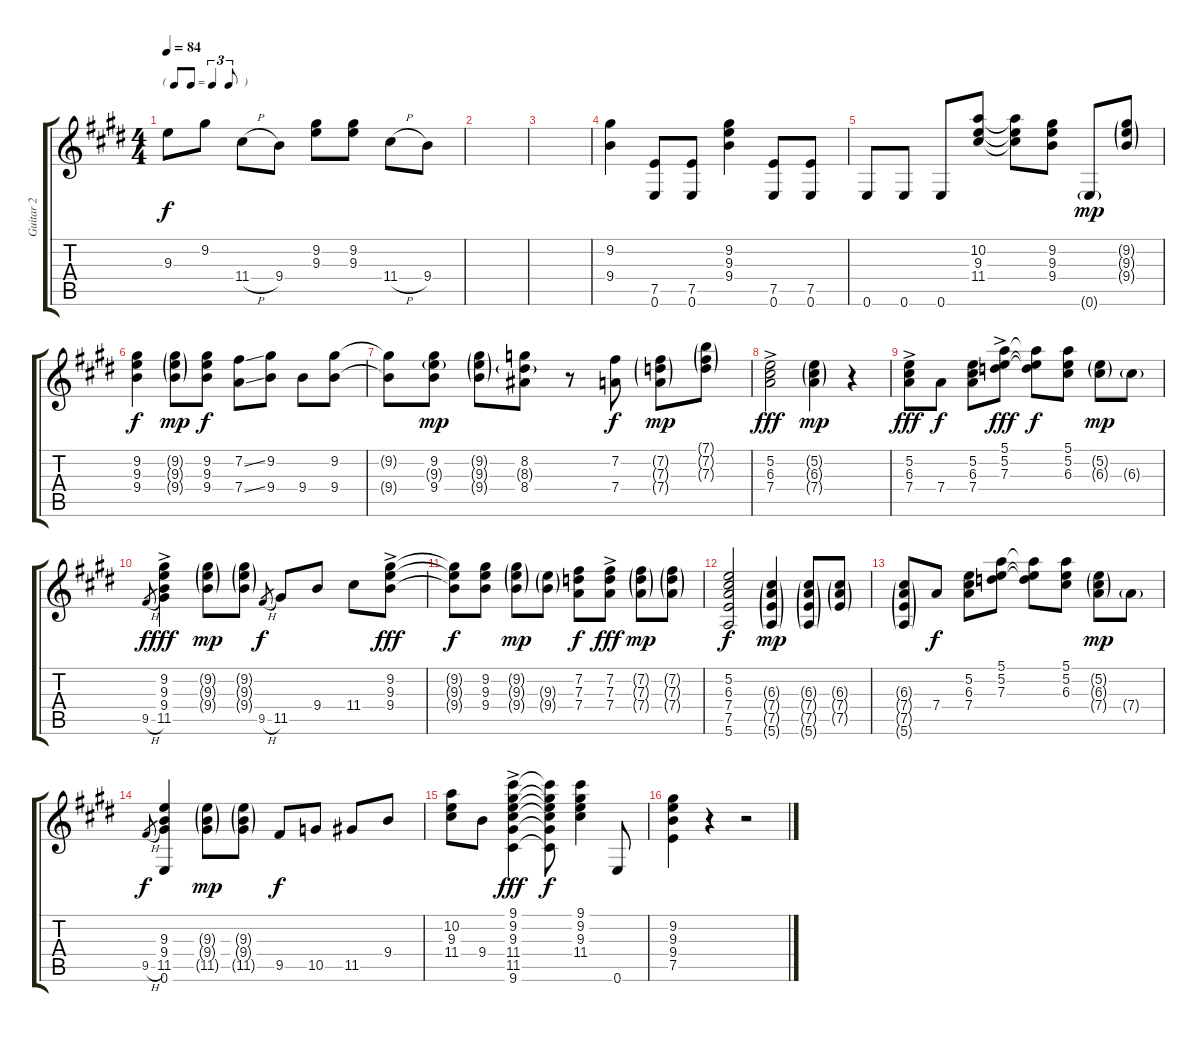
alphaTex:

\track ("Guitar 2" "Guitar 2") {instrument acousticguitarnylon}
\staff {score tabs}
\tuning (E4 B3 G3 D3 A2 E2) {hide}
\ts (4 4)
\tf triplet8th
\tempo 84
\clef g2
\ks e
9.3.8{dy f} 9.2.8 11.4{h}.8 9.4.8 (9.2 9.3).8 (9.2 9.3).8 11.4{h}.8 9.4.8 |
|
|
(9.2 9.4).4 (7.5 0.6).8 (7.5 0.6).8 (9.2 9.3 9.4).4 (7.5 0.6).8 (7.5 0.6).8 |
0.6.8 0.6.8 0.6.8 (10.2 9.3 11.4).8 (10.2{t} 9.3{t} 11.4{t}).8 (9.2 9.3 9.4).8 0.6{g}.8{dy mp} (9.2{g} 9.3{g} 9.4{g}).8 |
(9.2 9.3 9.4).4{dy f} (9.2{g} 9.3{g} 9.4{g}).8{dy mp} (9.2 9.3 9.4).8{dy f} (7.2{ss} 7.4{ss}).8 (9.2 9.4).8 9.4.8 (9.2 9.4).8 |
(9.2{t} 9.4{t}).8 (9.2 9.3{g} 9.4).8{dy mp} (9.2{g} 9.3{g} 9.4{g}).8 (8.2 8.3{g} 8.4).8 r.8 (7.2 7.4).8{dy f} (7.2{g} 7.3{g} 7.4{g}).8{dy mp} (7.1{g} 7.2{g} 7.3{g}).8 |
(5.2{ac} 6.3{ac} 7.4{ac}).2{dy fff} (5.2{g} 6.3{g} 7.4{g}).4{dy mp} r.4 |
(5.2{ac} 6.3{ac} 7.4{ac}).8{dy fff} 7.4.8{dy f} (5.2 6.3 7.4).8 (5.1{ac} 5.2{ac} 7.3{ac}).8{dy fff} (5.1{t} 5.2{t} 7.3{t}).8{dy f} (5.1 5.2 6.3).8 (5.2{g} 6.3{g}).8{dy mp} 6.3{g}.8 |
9.5{h}.8{gr dy f} (9.2{ac} 9.3{ac} 9.4{ac} 11.5{ac}).4{dy fff} (9.2{g} 9.3{g} 9.4{g}).8{dy mp} (9.2{g} 9.3{g} 9.4{g}).8 9.5{h}.8{gr dy f} 11.5.8 9.4.8 11.4.8 (9.2{ac} 9.3{ac} 9.4{ac}).8{dy fff} |
(9.2{t} 9.3{t} 9.4{t}).8{dy f} (9.2 9.3 9.4).8 (9.2{g} 9.3{g} 9.4{g}).8{dy mp} (9.3{g} 9.4{g}).8 (7.2 7.3 7.4).8{dy f} (7.2{ac} 7.3{ac} 7.4{ac}).8{dy fff} (7.2{g} 7.3{g} 7.4{g}).8{dy mp} (7.2{g} 7.3{g} 7.4{g}).8 |
(5.2 6.3 7.4 7.5 5.6).2{dy f} (6.3{g} 7.4{g} 7.5{g} 5.6{g}).4{dy mp} (6.3{g} 7.4{g} 7.5{g} 5.6{g}).8 (6.3{g} 7.4{g} 7.5{g}).8 |
(6.3{g} 7.4{g} 7.5{g} 5.6{g}).8 7.4.8{dy f} (5.2 6.3 7.4).8 (5.1 5.2 7.3).8 (5.1{t} 5.2{t} 7.3{t}).8 (5.1 5.2 6.3).8 (5.2{g} 6.3{g} 7.4{g}).8{dy mp} 7.4{g}.8 |
9.5{h}.8{gr dy f} (9.3 9.4 11.5 0.6).4 (9.3{g} 9.4{g} 11.5{g}).8{dy mp} (9.3{g} 9.4{g} 11.5{g}).8 9.5.8{dy f} 10.5.8 11.5.8 9.4.8 |
(10.2 9.3 11.4).8 9.4.8 (9.1{ac} 9.2{ac} 9.3{ac} 11.4{ac} 11.5{ac} 9.6{ac}).4{dy fff} (9.1{t} 9.2{t} 9.3{t} 11.4{t} 11.5{t} 9.6{t}).8{dy f} (9.1 9.2 9.3 11.4).4 0.6.8 |
(9.2 9.3 9.4 7.5).4 r.4 r.2
